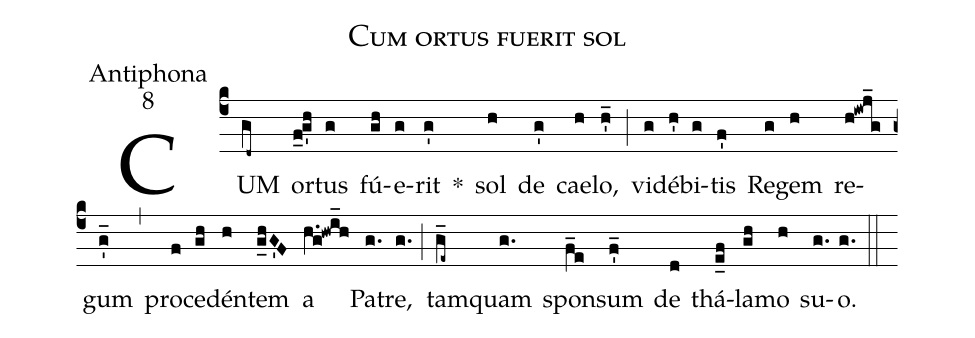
name:Cum ortus fuerit sol;
office-part:Antiphona;
mode:8;
%%
(c4) CUM(gd~) or(f_0!g'h)tus(g) fú(gh)e(g)rit(g') *() sol(h) de(g') cae(h)lo,(h'_) (;) vi(g)dé(h')bi(g)tis(f') Re(g)gem(h) re(h!iwj_g)gum(g'_) (,) pro(f)ce(gh)dén(h)tem(g_hG'F) a(h.g!hwi_h) Pa(g.)tre,(g.) (;) tam(g_e~)quam(g.) spon(f_e)sum(f'_) de(d) thá(e_f)la(gh)mo(h) su(g.)o.(g.) (::)
